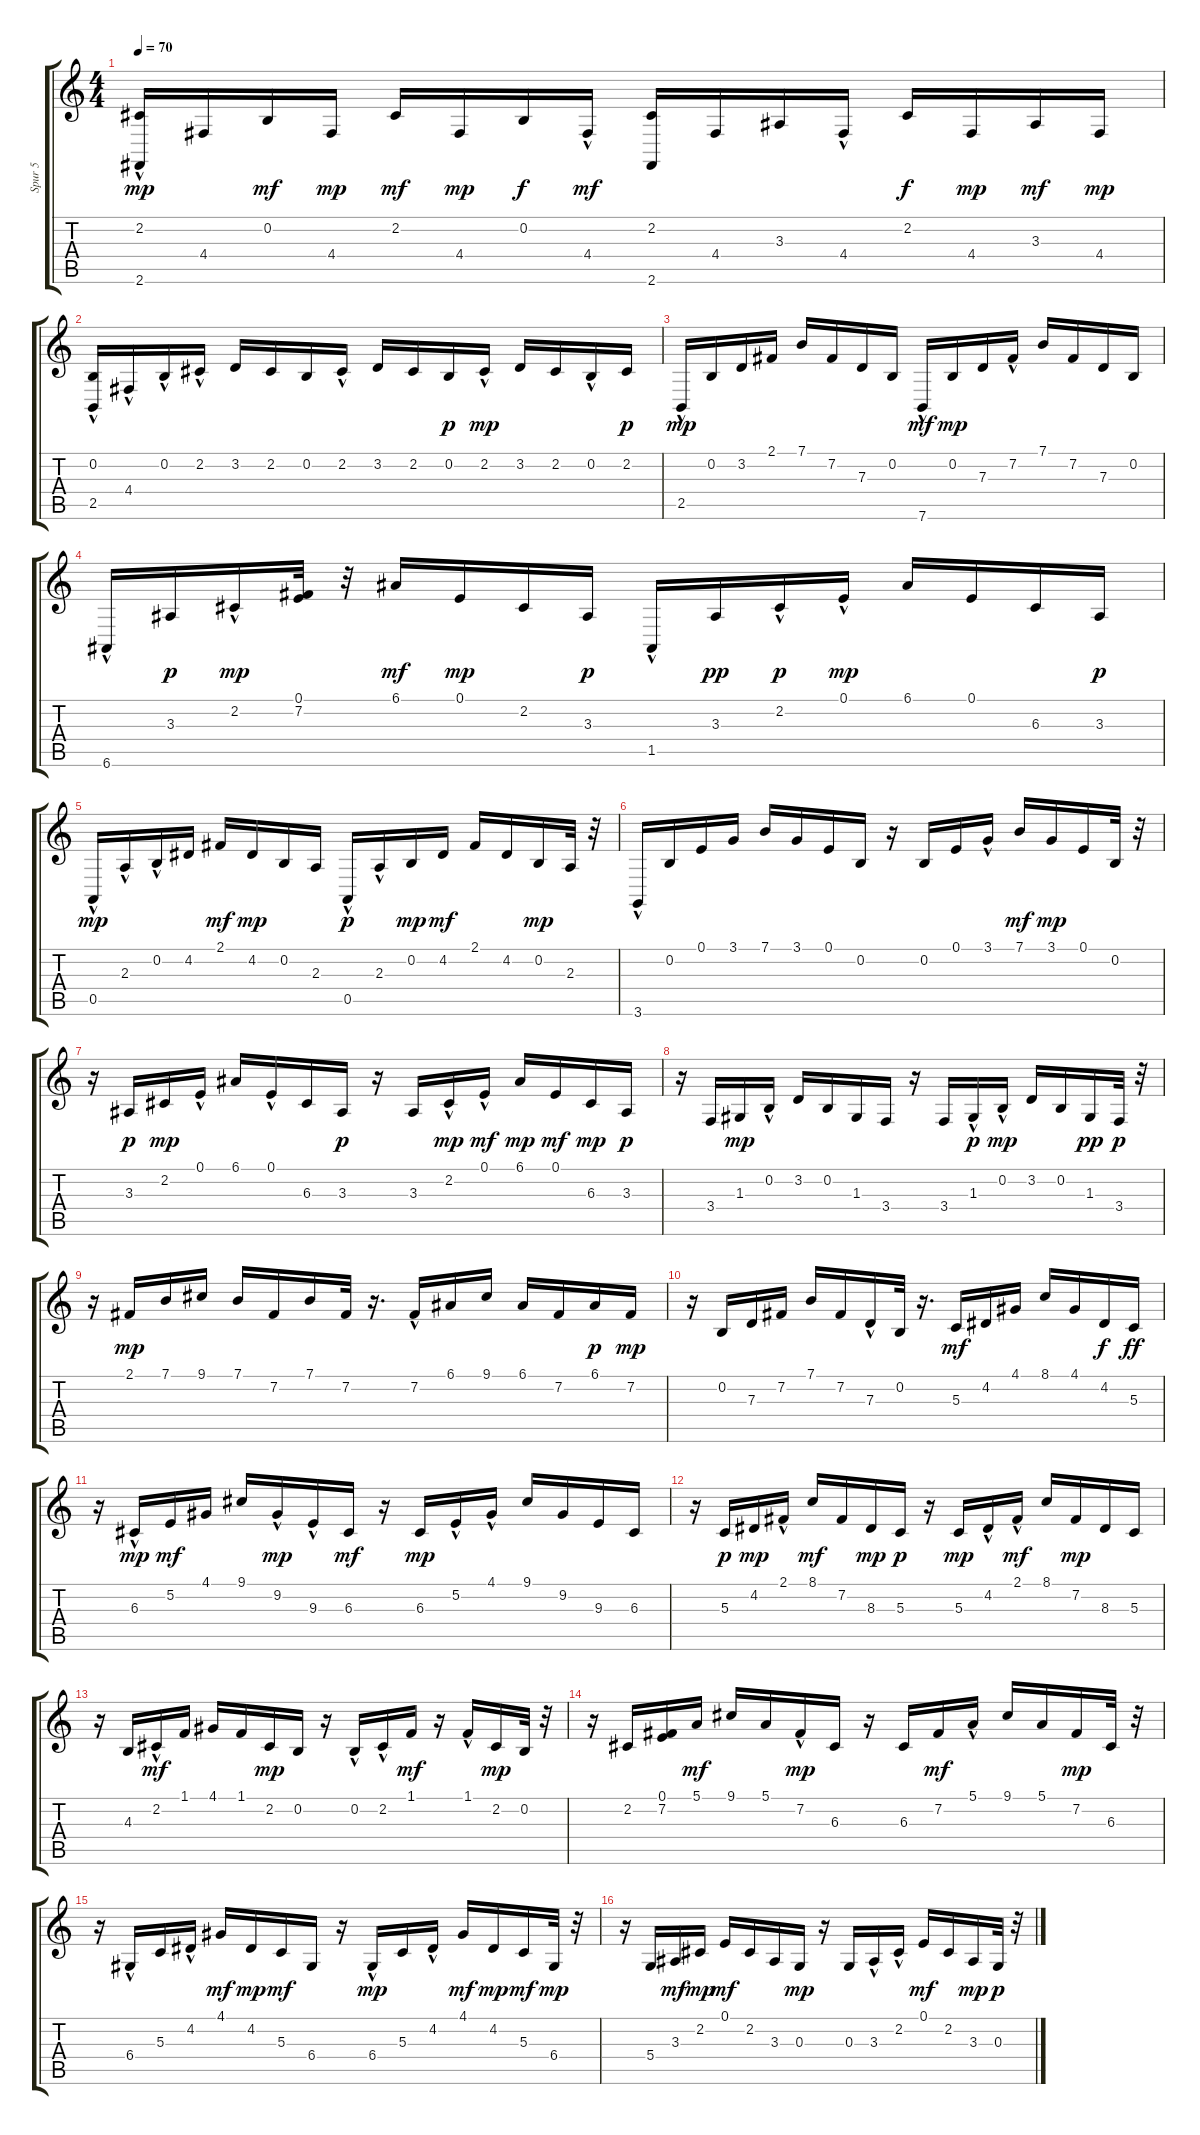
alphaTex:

\track ("Spur 5" "Spur 5") {instrument pad2warm}
\staff {score tabs}
\tuning (E4 B3 G3 D3 A2 E2) {hide}
\ts (4 4)
\tempo 70
\clef g2
\ks c
(2.2 2.6{hac}).16{dy mp} 4.4.16 0.2.16{dy mf} 4.4.16{dy mp} 2.2.16{dy mf} 4.4.16{dy mp} 0.2.16{dy f} 4.4{hac}.16{dy mf} (2.2 2.6).16 4.4.16 3.3.16 4.4{hac}.16 2.2.16{dy f} 4.4.16{dy mp} 3.3.16{dy mf} 4.4.16{dy mp} |
(0.2 2.5{hac}).16 4.4{hac}.16 0.2{hac}.16 2.2{hac}.16 3.2.16 2.2.16 0.2.16 2.2{hac}.16 3.2.16 2.2.16 0.2.16{dy p} 2.2{hac}.16{dy mp} 3.2.16 2.2.16 0.2{hac}.16 2.2.16{dy p} |
2.5{hac}.16{dy mp instrument orchestralharp} 0.2.16 3.2.16 2.1.16 7.1.16 7.2.16 7.3.16 0.2.16 7.6{hac}.16{dy mf} 0.2.16{dy mp} 7.3.16 7.2{hac}.16 7.1.16 7.2.16 7.3.16 0.2.16 |
6.6{hac}.16 3.3.16{dy p} 2.2{hac}.16{dy mp} (0.1 7.2).32 r.32 6.1.16{dy mf} 0.1.16{dy mp} 2.2.16 3.3.16{dy p} 1.5{hac}.16 3.3.16{dy pp} 2.2{hac}.16{dy p} 0.1{hac}.16{dy mp} 6.1.16 0.1.16 6.3.16 3.3.16{dy p} |
0.5{hac}.16{dy mp} 2.3{hac}.16 0.2{hac}.16 4.2.16 2.1.16{dy mf} 4.2.16{dy mp} 0.2.16 2.3.16 0.5{hac}.16{dy p} 2.3{hac}.16 0.2.16{dy mp} 4.2.16{dy mf} 2.1.16 4.2.16 0.2.16{dy mp} 2.3.32 r.32 |
3.6{hac}.16 0.2.16 0.1.16 3.1.16 7.1.16 3.1.16 0.1.16 0.2.16 r.16 0.2.16 0.1.16 3.1{hac}.16 7.1.16{dy mf} 3.1.16{dy mp} 0.1.16 0.2.32 r.32 |
r.16 3.3.16{dy p} 2.2.16{dy mp} 0.1{hac}.16 6.1.16 0.1{hac}.16 6.3.16 3.3.16{dy p} r.16 3.3.16 2.2{hac}.16{dy mp} 0.1{hac}.16{dy mf} 6.1.16{dy mp} 0.1.16{dy mf} 6.3.16{dy mp} 3.3.16{dy p} |
r.16 3.4.16 1.3.16{dy mp} 0.2{hac}.16 3.2.16 0.2.16 1.3.16 3.4.16 r.16 3.4.16 1.3{hac}.16{dy p} 0.2{hac}.16{dy mp} 3.2.16 0.2.16 1.3.16{dy pp} 3.4.32{dy p} r.32 |
r.16 2.1.16{dy mp} 7.1.16 9.1.16 7.1.16 7.2.16 7.1.16 7.2.32 r.16{d} 7.2{hac}.16 6.1.16 9.1.16 6.1.16 7.2.16 6.1.16{dy p} 7.2.16{dy mp} |
r.16 0.2.16 7.3.16 7.2.16 7.1.16 7.2.16 7.3{hac}.16 0.2.32 r.16{d} 5.3.16{dy mf} 4.2.16 4.1.16 8.1.16 4.1.16 4.2.16{dy f} 5.3.16{dy ff} |
r.16 6.3{hac}.16{dy mp} 5.2.16{dy mf} 4.1.16 9.1.16 9.2{hac}.16{dy mp} 9.3{hac}.16 6.3.16{dy mf} r.16 6.3.16{dy mp} 5.2{hac}.16 4.1{hac}.16 9.1.16 9.2.16 9.3.16 6.3.16 |
r.16 5.3.16{dy p} 4.2.16{dy mp} 2.1{hac}.16 8.1.16{dy mf} 7.2.16 8.3.16{dy mp} 5.3.16{dy p} r.16 5.3.16{dy mp} 4.2{hac}.16 2.1{hac}.16{dy mf} 8.1.16 7.2.16{dy mp} 8.3.16 5.3.16 |
r.16 4.3.16 2.2{hac}.16{dy mf} 1.1.16 4.1.16 1.1.16 2.2.16{dy mp} 0.2.16 r.16 0.2{hac}.16 2.2{hac}.16 1.1.16{dy mf} r.16 1.1{hac}.16 2.2.16{dy mp} 0.2.32 r.32 |
r.16 2.2.16 (0.1 7.2).16 5.1.16{dy mf} 9.1.16 5.1.16 7.2{hac}.16{dy mp} 6.3.16 r.16 6.3.16 7.2.16{dy mf} 5.1{hac}.16 9.1.16 5.1.16 7.2.16{dy mp} 6.3.32 r.32 |
r.16 6.4{hac}.16 5.3.16 4.2{hac}.16 4.1.16{dy mf} 4.2.16{dy mp} 5.3.16{dy mf} 6.4.16 r.16 6.4{hac}.16{dy mp} 5.3.16 4.2{hac}.16 4.1.16{dy mf} 4.2.16{dy mp} 5.3.16{dy mf} 6.4.32{dy mp} r.32 |
r.16 5.4.16 3.3.16{dy mf} 2.2.16{dy mp} 0.1.16{dy mf} 2.2.16 3.3.16 0.3.16{dy mp} r.16 0.3.16 3.3{hac}.16 2.2{hac}.16 0.1.16{dy mf} 2.2.16 3.3.16{dy mp} 0.3.32{dy p} r.32
